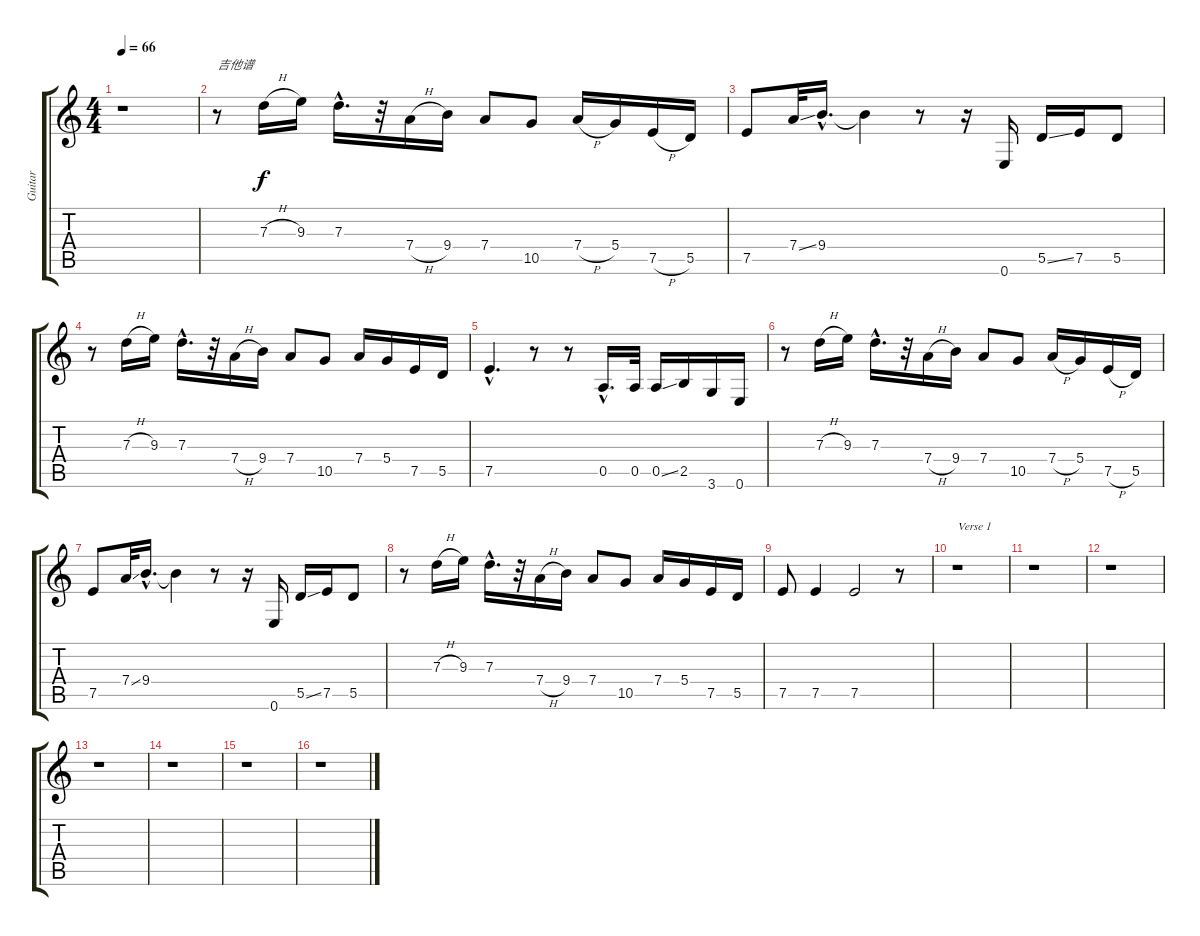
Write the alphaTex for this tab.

\track ("Guitar" "Guitar") {instrument overdrivenguitar}
\staff {score tabs}
\tuning (E4 B3 G3 D3 A2 E2) {hide}
\ts (4 4)
\tempo 66
\clef g2
\ks c
r.1{dy f instrument overdrivenguitar} |
r.8{txt "吉他谱"} 7.3{h}.16 9.3.16 7.3{hac}.16{d} r.32 7.4{h}.16 9.4.16 7.4.8 10.5.8 7.4{h}.16 5.4.16 7.5{h}.16 5.5.16 |
7.5.8 7.4{ss}.32 9.4{hac}.16{d} 9.4{t}.4 r.8 r.16 0.6.16 5.5{ss}.16 7.5.16 5.5.8 |
r.8 7.3{h}.16 9.3.16 7.3{hac}.16{d} r.32 7.4{h}.16 9.4.16 7.4.8 10.5.8 7.4.16 5.4.16 7.5.16 5.5.16 |
7.5{hac}.4{d} r.8 r.8 0.5{hac}.16{d} 0.5.32 0.5{ss}.16 2.5.16 3.6.16 0.6.16 |
r.8 7.3{h}.16 9.3.16 7.3{hac}.16{d} r.32 7.4{h}.16 9.4.16 7.4.8 10.5.8 7.4{h}.16 5.4.16 7.5{h}.16 5.5.16 |
7.5.8 7.4{ss}.32 9.4{hac}.16{d} 9.4{t}.4 r.8 r.16 0.6.16 5.5{ss}.16 7.5.16 5.5.8 |
r.8 7.3{h}.16 9.3.16 7.3{hac}.16{d} r.32 7.4{h}.16 9.4.16 7.4.8 10.5.8 7.4.16 5.4.16 7.5.16 5.5.16 |
7.5.8 7.5.4 7.5.2 r.8 |
r.1{txt "Verse 1"} |
r.1 |
r.1 |
r.1 |
r.1 |
r.1 |
r.1
